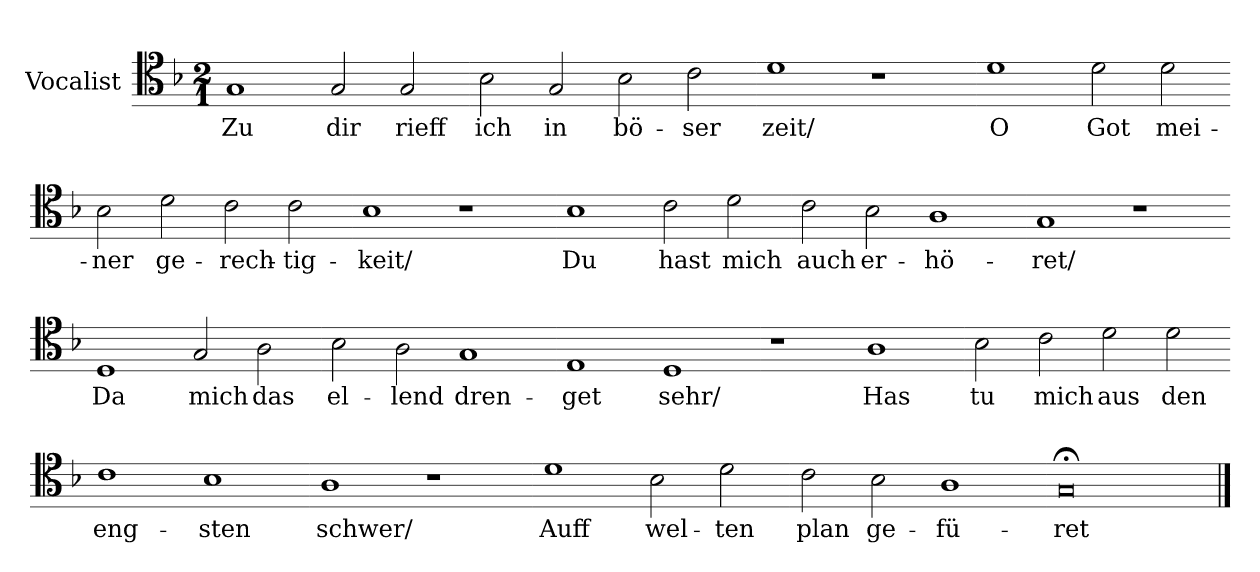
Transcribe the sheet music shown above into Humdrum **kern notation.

**kern	**text
*part1	*part1
*staff1	*staff1
*I"Vocalist	*
*clefC4	*
*k[b-]	*
*M2/1	*
*MM180	*
=	=
1G	Zu
2G	dir
2G	rieff
=-	=-
2B-	ich
2G	in
2B-	bö-
2c	-ser
=-	=-
1d	zeit/
1r	.
=-	=-
1d	O
2d	Got
2d	mei-
=-	=-
2B-	-ner
2d	ge-
2c	-rech-
2c	-tig-
=-	=-
1B-	-keit/
1r	.
=-	=-
1B-	Du
2c	hast
2d	mich
=-	=-
2c	auch
2B-	er-
1A	-hö-
=-	=-
1G	-ret/
1r	.
=-	=-
1D	Da
2G	mich
2A	das
=-	=-
2B-	el-
2A	-lend
1G	dren-
=-	=-
1E	-get
1D	sehr/
=-	=-
1r	.
1A	Has
=-	=-
2B-	tu
2c	mich
2d	aus
2d	den
=-	=-
1c	eng-
1B-	-sten
=-	=-
1A	schwer/
1r	.
=-	=-
1d	Auff
2B-	wel-
2d	-ten
=-	=-
2c	plan
2B-	ge-
1A	-fü-
=-	=-
0G;<	-ret
==	==
*-	*-
